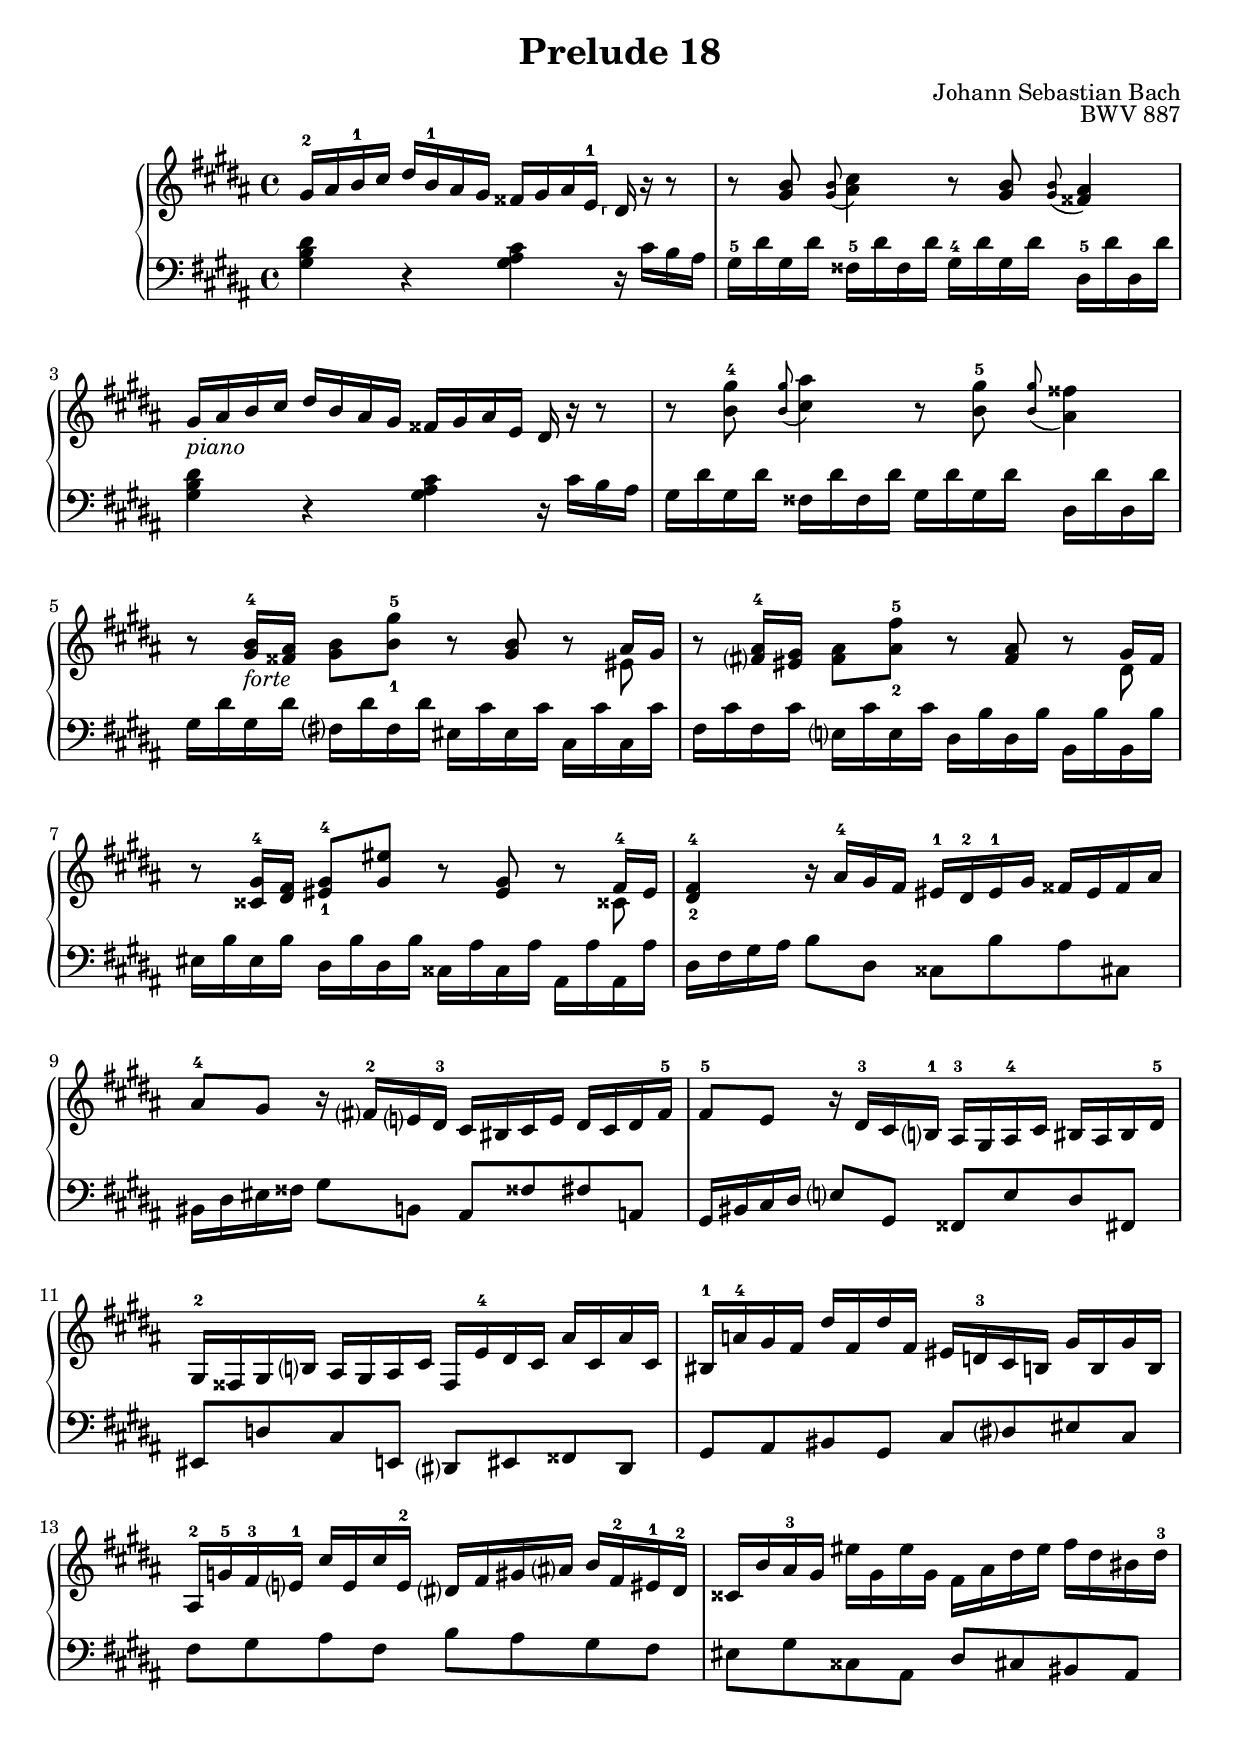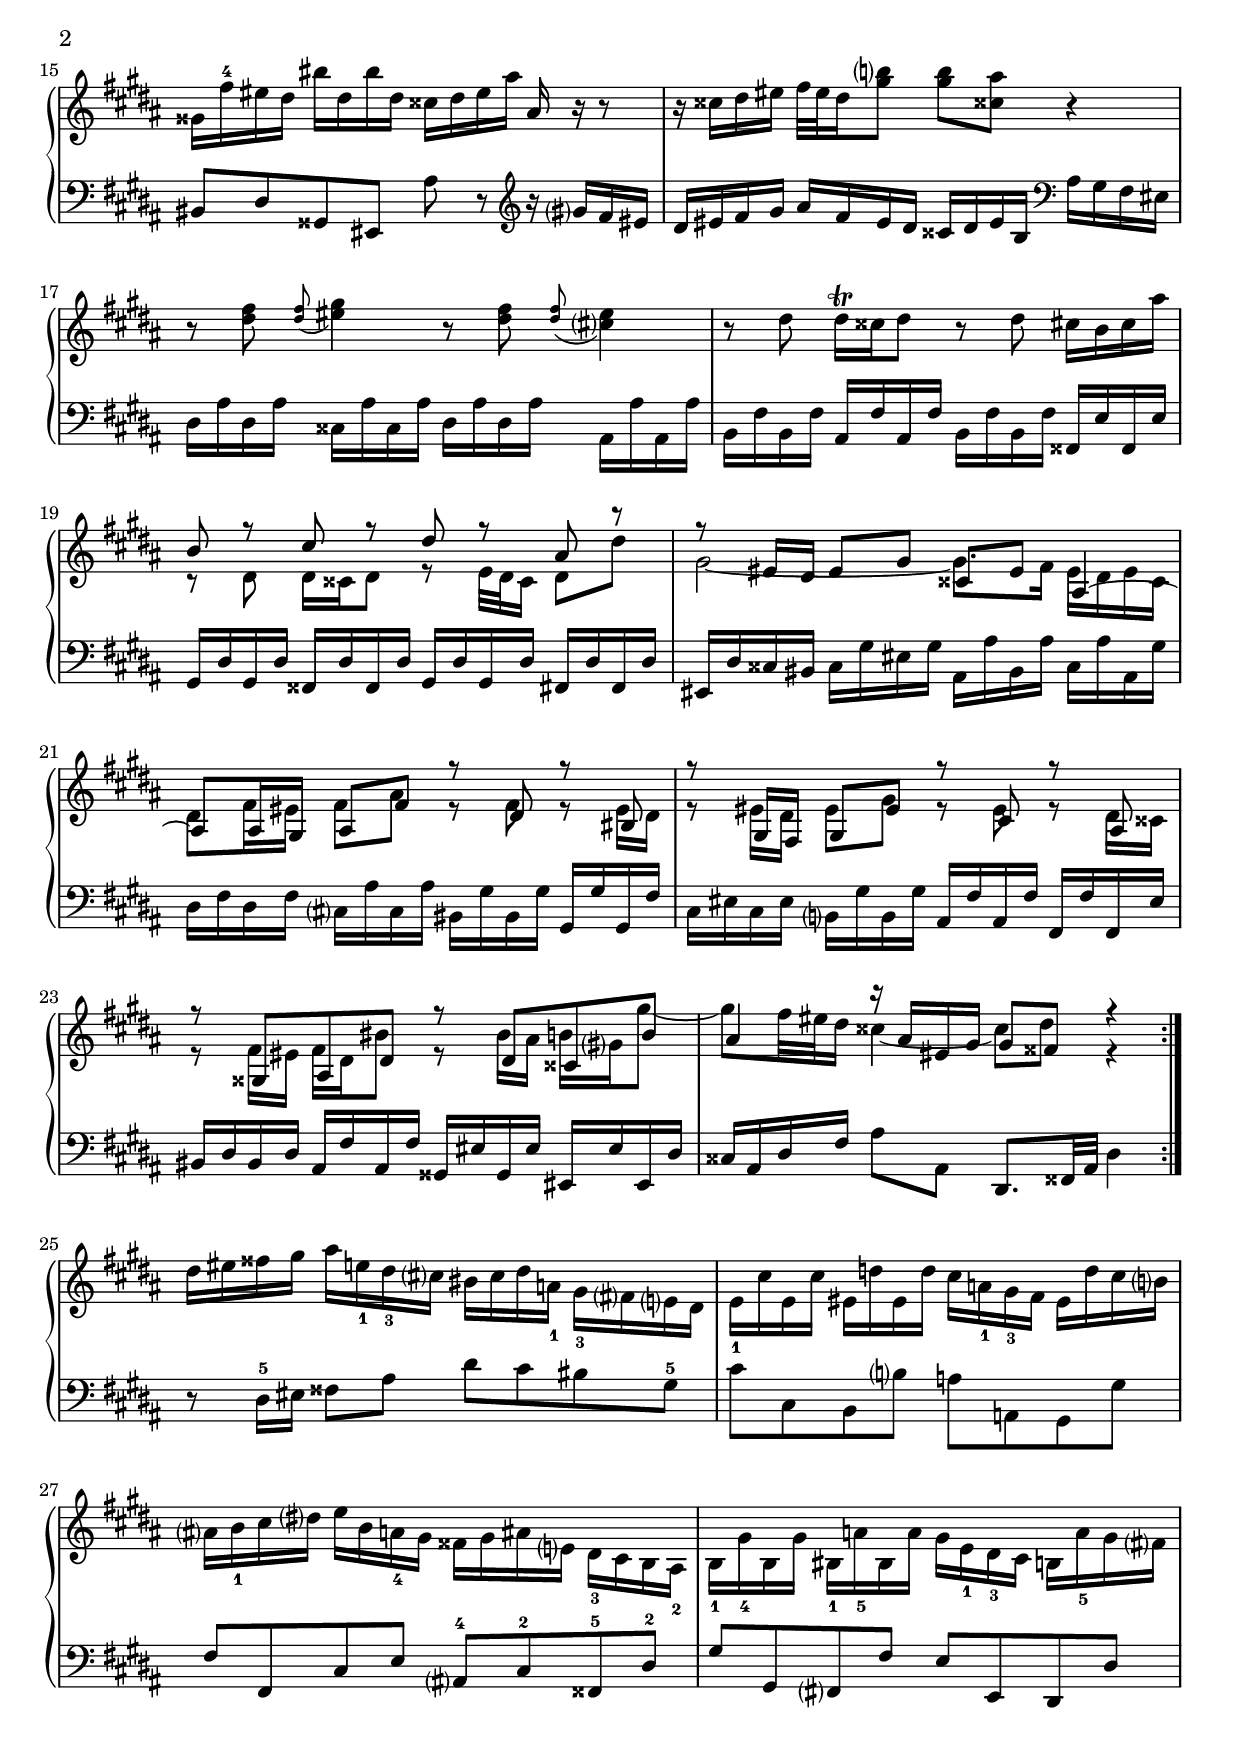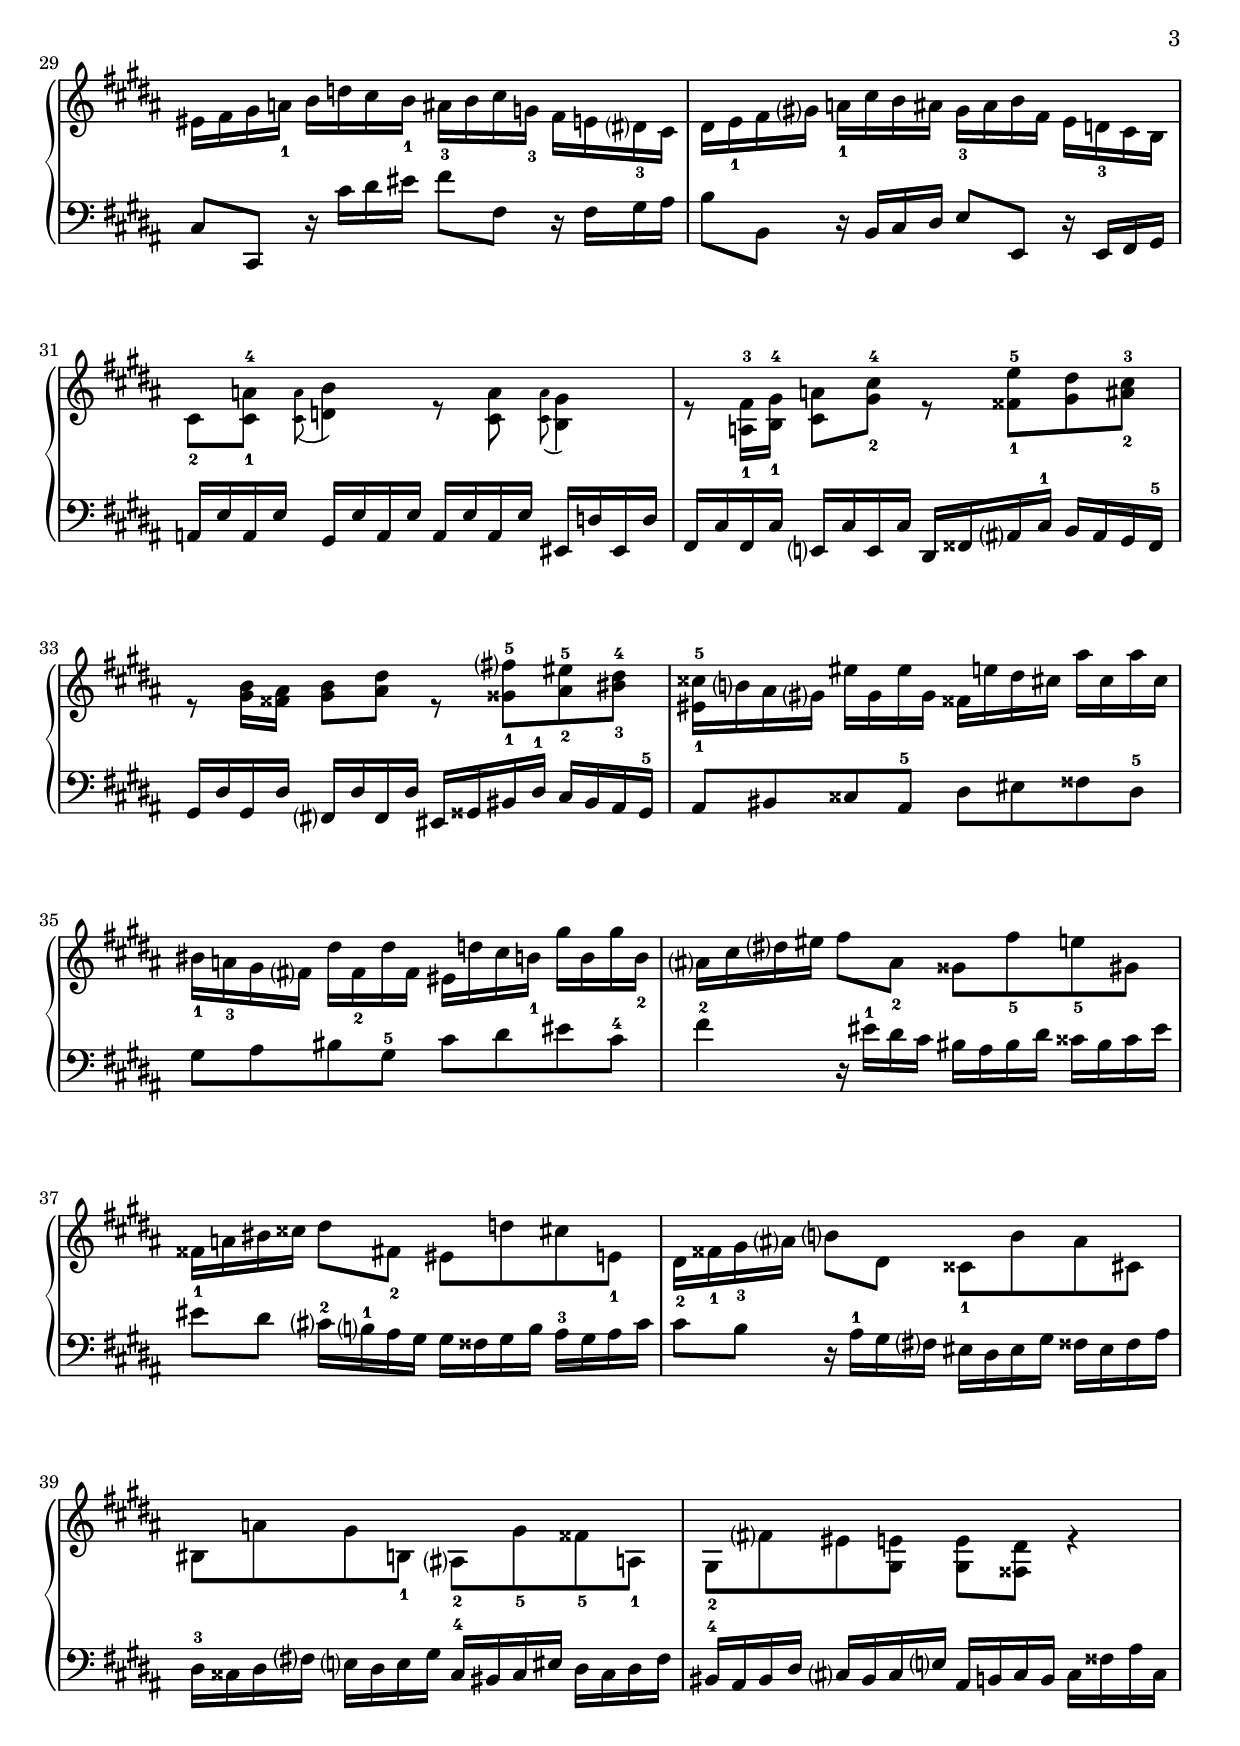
\version "2.20.0"

\header {
  title = "Prelude 18"
  composer = "Johann Sebastian Bach"
  opus = "BWV 887"
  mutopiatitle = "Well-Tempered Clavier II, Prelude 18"
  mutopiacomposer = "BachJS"
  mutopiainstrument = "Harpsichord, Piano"
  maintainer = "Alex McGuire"
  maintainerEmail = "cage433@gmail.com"
  version = "2.22.1"
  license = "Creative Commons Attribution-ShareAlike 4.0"
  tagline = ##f
}

global = {
  \key gis \minor
  \time 4/4
  \accidentalStyle modern-cautionary
}

\paper {
   ragged-bottom = ##f
   ragged-last-bottom = ##f
}
\include "articulate.ly"


clairnote-type = dn
% \include "include/clairnote.ly"


lhMark = \markup { 
  \path #0.1 #'((moveto -1 0)(rlineto 0 1.5)(rlineto 0.5 0))
}
rhMark = \markup { 
  \path #0.1 #'((moveto -1 0)(rlineto 0 -1.5)(rlineto 0.5 0))
}
                 
upper = \new Voice \relative c' {

    <gis'-2>16   ais b-1 cis 	dis b-1 ais gis  				fisis gis ais e-1              		\once \set fingeringOrientations=#'(left) <dis \finger"⸢"> r16 r8 				 		|
    r8 <gis b> 				\appoggiatura <gis b> <ais cis>4  		
                                                                                                      r8 <gis b> 				\appoggiatura <gis b> <fisis ais>4	|
  gis16_\markup {\italic "piano"} ais b cis 		
                                                   dis b ais gis  				fisis gis ais e              		dis r16 r8 				  		|
  r8 <b' gis'-4> 			\appoggiatura <b gis'> <cis ais'>4  		
                                                                                                      r8 <b gis'-5> 				\appoggiatura <b gis'> <ais fisis'>4	|
 
  % bar 5
  r8 <gis b-4>16_\markup {\italic "forte"} <fisis ais> 
                                                   <gis b>8 <b-1 gis'-5> 		r8 <gis b>8 				r8 << {ais16 gis} \\ eis8>> 		|
  r8 <fis ais-4>16 <eis gis> 	<fis ais>8 <ais-2 fis'-5> 		r8 <ais fis>8 				r8 << {gis16 fis} \\ dis8>> 		|
  r8 <cisis gis'-4>16 <dis fis> 	<eis-1 gis-4>8 <gis eis'>		 r8 <eis gis>8 				r8 << {fis16-4 eis} \\ cisis!8>> 		|
  <dis-2 fis-4>4			r16 ais'-4 gis fis			eis-1 dis-2 eis-1 gis 				fisis eis fisis ais |  
  
   % bar 9
   ais8-4 gis 				r16 fis-2 e dis-3 			cis bis cis e				dis cis dis fis-5			|
   fis8-5 e					r16 dis-3 cis b-1			ais-3 gis ais-4 cis 			bis ais bis dis-5			|
   gis,-2 fisis gis b			ais gis ais cis				fisis, e'-4 dis cis			ais' cis, ais' cis,			|
   bis-1 a'-4 gis fis			dis' fis, dis' fis, 				eis d-3 cis b				gis' b, gis' b,			|
   
   % bar 13
   ais-2 g'-5 fis-3 e-1		cis' e, cis' e,-2				dis fis gis ais				b fis-2 eis-1 dis-2		|
   cisis b'ais-3 gis			eis' gis, eis' gis, 				fis ais dis eis				fis dis bis dis-3			|
   gisis, fis'-4 eis dis			bis' dis, bis' dis,				cisis dis eis ais				ais, r16 r8				|
   r16 cisis dis eis			fis32 eis dis16 <gis b>8		<gis b> <cisis,! ais'>			r4					|	
   
   %bar17
   r8 <dis fis>				\appoggiatura <dis fis> <eis gis>4
                                                                                                     r8 <dis fis>				\appoggiatura <dis fis> <cis eis>4	|
   r8 dis 					dis16\trill cisis dis8			r8 dis					cis16 b cis ais'			|
   
   <<
     {\voiceOne
       b,8 r8					cis r8					dis r8 					ais r8   				|
        r8 eis16 dis			eis8	gis					cisis, eis					ais,4~				|
        
        %bar 21
        ais8 ais16 gis			ais8 fis'8					r8 dis					r8 bis				|
        r8 gis16 fis			gis8 eis'8					r8 cis					r8 ais				|
        r8 gisis				ais dis					r8 dis 					cisis b'				|
        ais4 					r16 ais eis gis				gis8 fisis					r4					|
     }
     \new Voice \relative c' {
       \voiceTwo 
        r8 dis				dis16 cisis dis8				r8 e32 dis cisis16				dis8 dis'			|
        gis,2~										gis8. fis16					eis dis eis cisis			|
        
        %bar 21
        dis8 fis16 eis			fis8 ais					r8 fis						r8 eis16 dis			|
        r8 eis16 dis			eis8	gis					r8 eis					r8 dis16 cisis			|
        r8 fis16 eis				fis dis  bis'8				r8 bis16 ais 				b gis gis'8~			|
        gis8 fis32 eis dis16		cisis4~					cisis8 dis					r4					\bar ":|." 


      %bar 25
      dis16 eis fisis gis			ais e-1 dis-3 cis			bis cis dis a-1				gis-3 fis e dis			|
      e-1 cis' e, cis'			eis, d' eis, d'				cis a-1 gis-3 fis				eis d'cis b				|
      ais b-1 cis dis 			e b a-4 gis				fisis gis ais e				dis-3 cis b ais-2		|
      b-1 gis'-4 b, gis'			bis,-1 a'-5 bis, a'			gis e-1 dis-3 cis			b a'-5 gis fis			|
      
      %bar 29
      eis fis gis a-1			b d cis b-1				ais-3 b cis g-3				fis e dis-3 cis			|
      dis e-1 fis gis			a-1 cis b ais				gis-3 ais b fis				e d-3 cis b			|
      cis8-2 <cis-1 a'-4>		\appoggiatura <cis a'> <d b'>4
                                                                                                     r8 <cis a'> 				\appoggiatura <cis a'> <b gis'>4 |
      r8 <a-1 fis'-3>16 <b-1 gis'-4>		
                                                  <cis a'>8 <gis'-2 cis-4> 		r8 <fisis-1 e'-5>			<gis dis'> <ais-2 cis-3>	|
                                                  
      %bar 33
      r8 <gis b>16 <fisis ais>	<gis b>8 <ais dis>			r8 <gisis-1 fis'-5>			<ais-2 eis'-5> <bis-3 dis-4> 	|
      <eis,-1 cisis'-5>16 b' ais gis	
                                                  eis' gis, eis' gis,				fisis e' dis cis				ais' cis, ais' cis,			|
      bis-1 a-3 gis fis			dis' fis,-2 dis' fis, 			eis d' cis b-1				gis' b, gis' b,-2			|
      ais cis dis eis			fis8 ais,-2					gisis fis'-5					e-5 gis,				|
      
      %bar 37
      fisis16-1 a bis cisis		dis8 fis,-2					eis d'						cis e,-1				|	
      dis16-2 fisis-1 gis-3 ais	b8 dis,					cisis-1 b'					ais cis,				|
      bis a'					gis b,-1					ais-2 gis'-5				fisis-5 a,-1			|
      gis-2 fis' 				eis <gis, e'>	 			<gis e'> <fisis dis'>			r4					|
     
     }
   >> \oneVoice
   
   
   
   
   
}

lower = \new Voice \relative c {

  <gis' b dis>4			r4 					<gis ais cis>				r16 cis b ais	 		|
  gis-5 dis' gis, dis'           	fisis,-5 dis' fisis, dis'           gis,-4 dis' gis, dis'      	 	dis,-5 dis' dis, dis'		  	|
  <gis, b dis>4		   	r4 					<gis ais cis> 				r16 cis b ais	 		|
  gis dis' gis, dis'           	fisis, dis' fisis, dis'           	gis, dis' gis, dis'      	 		dis, dis' dis, dis'		  	|
  
  % bar 5
  gis, dis' gis, dis'         	fis, dis' fis, dis'           	eis, cis' eis, cis'      	 		cis, cis' cis, cis'		  	|
  fis, cis' fis, cis'           	e, cis' e, cis'           		dis, b' dis, b'      	 		b, b' b, b'		  		|
  eis, b' eis, b'      	 	dis, b' dis, b'			cisis, ais' cisis, ais'			ais, ais' ais, ais'			|
  dis, fis gis ais			b8 dis,8				cisis b'					ais cis, 				|
  
  % bar 9
  bis16 dis eis fisis		gis8 b,				ais fisis'!					fis a,					|
  gis16 bis cis dis		e8 gis,				fisis e'					dis fis,				|	
  eis d' 				cis e,					dis eis 					fisis dis				|
  gis ais				bis gis				cis dis					eis cis				|
  
  %bar 13
  fis gis 				ais fis				b ais						gis fis				|
  eis gis				cisis, ais				dis cis 					bis ais				|
  bis dis				gisis, eis				ais' r8					\clef treble r16 gis' fis eis  |
  dis eis fis gis			ais fis eis dis			cisis dis eis b				\clef bass ais gis fis eis     |
  
  %bar 17
  dis ais' dis, ais'			cisis, ais' cisis, ais'		dis, ais' dis, ais'				ais, ais' ais, ais'			|
  b, fis' b, fis'			ais, fis' ais, fis'			b, fis' b, fis'				fisis, e' fisis, e'			|
  gis, dis' gis, dis'		fisis, dis' fisis, dis'		gis, dis' gis, dis'				fis, dis' fis, dis'			|
  eis, dis' cisis bis		cisis gis' eis gis			ais, ais' bis, ais'				cisis, ais' ais, gis'		|
  
  %bar 21
  dis fis dis fis			cis ais' cis, ais'			bis, gis' bis, gis'				gis, gis' gis, fis'			|
  cis eis cis eis			b gis' b, gis'			ais, fis' ais, fis' 				fis, fis' fis, eis'			|
  bis dis bis dis			ais fis' ais, fis' 			gisis, eis' gisis, eis'			eis, eis' eis, dis'			|
  cisis ais dis fis			ais8 ais, 				dis,8. fisis32 ais				dis4					|
  
  %bar 25
  r8 dis16-5 eis			fisis8 ais				dis cis 					bis gis-5				| 
  cis cis, 				b b'					a a,						gis gis'				|
  fis fis,				cis' e					ais,-4 cis-2				fisis,-5 dis'-2			|
  gis gis, 				fis fis'				e e,						dis dis'				|
  
  %bar 29
  cis8 cis,				r16 cis'' dis eis			fis8 fis,					r16 fis gis ais			|
  b8 b,				r16 b cis dis			e8 e,						r16 e fis gis			|
  a e' a, e'				gis, e' a, e'				a, e' a, e'					eis, d' eis, d'			|
  fis, cis' fis, cis'			e, cis' e, cis'			dis, fisis ais cis-1			b ais gis fisis-5			|
  
  %bar 33
  gis dis' gis, dis'		fis, dis' fis, dis'			eis, gisis bis dis-1			cis bis ais gisis-5		|
  ais8 bis				cisis ais-5				dis eis 					fisis dis-5				|
  gis ais				bis gis-5				cis dis					eis cis-4				|
  fis4-2				r16 eis-1 dis cis		bis ais bis dis				cisis bis cisis eis			|
  
  %bar 37
  eis8 dis				cis16-2 b-1 ais gis		gis fisis gis b				ais-3 gis ais cis			|
  cis8 b				r16 ais-1 gis fis			eis dis eis gis				fisis eis fisis ais			|
  dis,-3 cisis dis fis		e dis e gis				cisis,-4 bis cisis eis			dis cisis dis fis			|
  bis,-4 ais bis dis		cis bis cis e			ais, b cis b					cis fisis ais cis,			|
}


%%%%%%%%%%%%%%%%%%%%%%%%%%%%%%%%%%%%%%%%
% MIDI
\score {
  \articulate
  \new PianoStaff <<
    \new Staff="up" 
    << \global \clef treble
       \upper 
     >>
    \new Staff="down" 
    << \global \clef treble
       \lower
     >>
  >>  
  \midi { \tempo 4=72 }
  
}


%%%%%%%%%%%%%%%%%%%%%%%%%%%%%%%%%%%%%%%%
% Printed score
\score {
  \new PianoStaff << 
    	\set PianoStaff.midiInstrument = "harpsichord"
    \new Staff="up"
    << \global \clef treble
       \upper 
     >>
    \new Staff="down"
    << \global \clef bass
       \lower
     >>
  >>
  \layout { }
}

